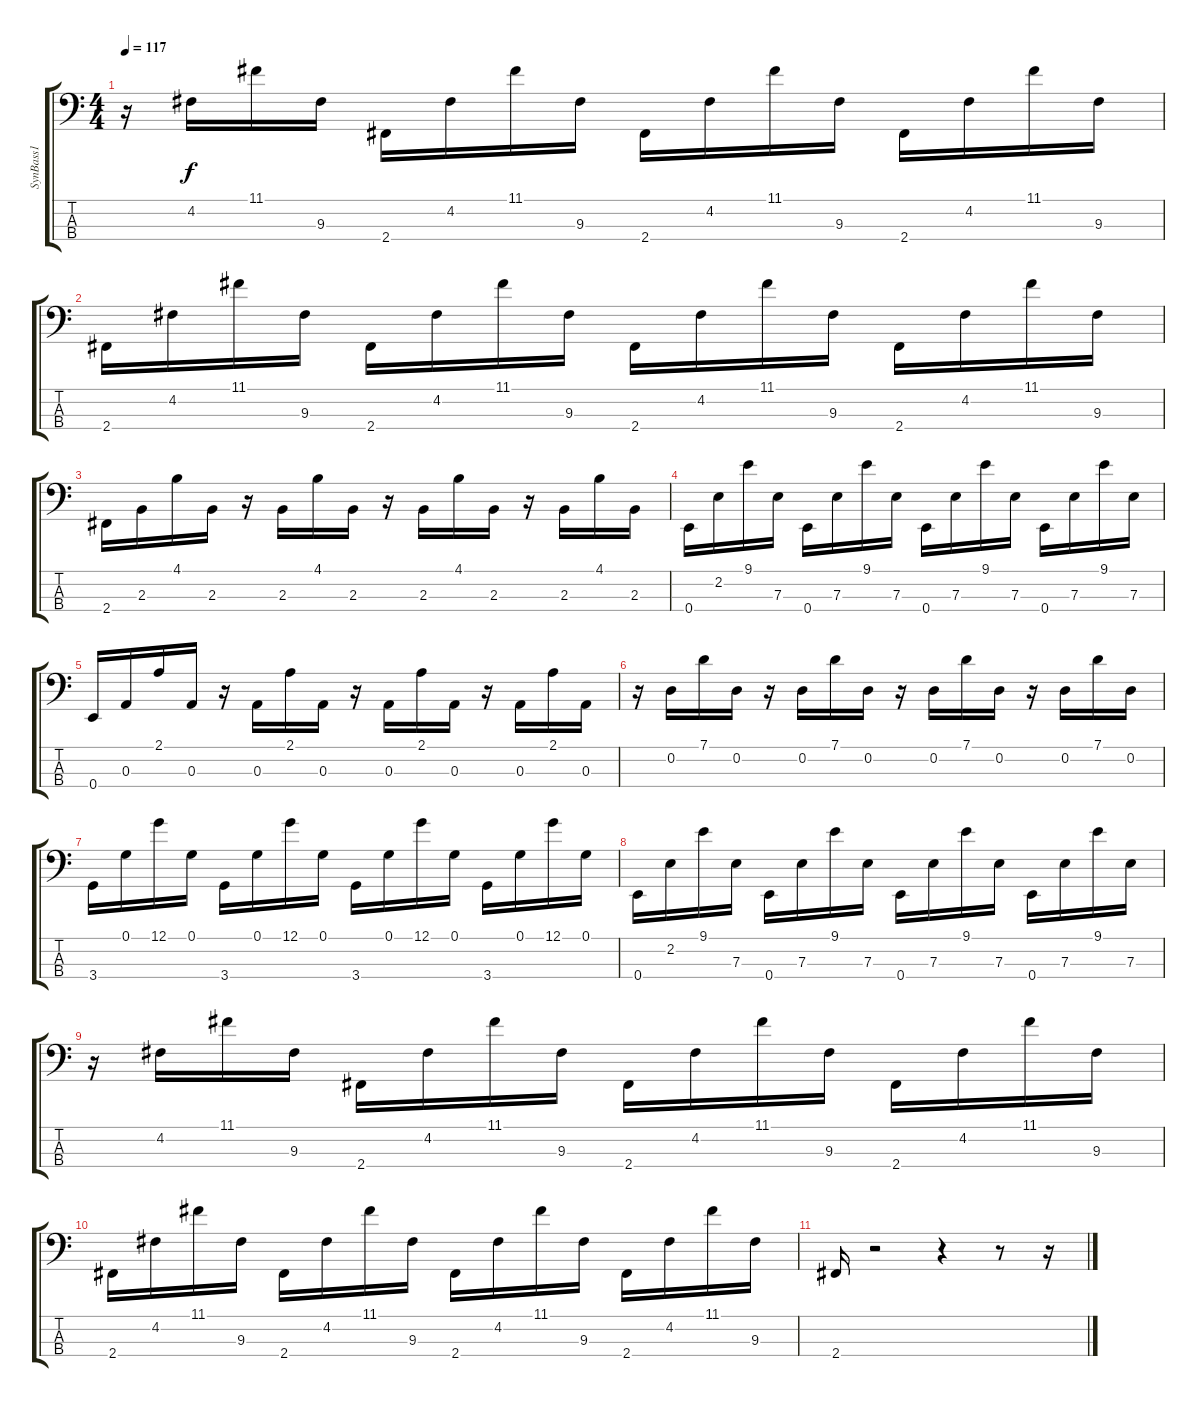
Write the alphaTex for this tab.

\track ("SynBass1" "SynBass1") {instrument synthbass1}
\staff {score tabs}
\tuning (G2 D2 A1 E1) {hide}
\ts (4 4)
\tempo 117
\clef f4
\ks c
r.16{dy f} 4.2.16 11.1.16 9.3.16 2.4.16 4.2.16 11.1.16 9.3.16 2.4.16 4.2.16 11.1.16 9.3.16 2.4.16 4.2.16 11.1.16 9.3.16 |
2.4.16 4.2.16 11.1.16 9.3.16 2.4.16 4.2.16 11.1.16 9.3.16 2.4.16 4.2.16 11.1.16 9.3.16 2.4.16 4.2.16 11.1.16 9.3.16 |
2.4.16 2.3.16 4.1.16 2.3.16 r.16 2.3.16 4.1.16 2.3.16 r.16 2.3.16 4.1.16 2.3.16 r.16 2.3.16 4.1.16 2.3.16 |
0.4.16 2.2.16 9.1.16 7.3.16 0.4.16 7.3.16 9.1.16 7.3.16 0.4.16 7.3.16 9.1.16 7.3.16 0.4.16 7.3.16 9.1.16 7.3.16 |
0.4.16 0.3.16 2.1.16 0.3.16 r.16 0.3.16 2.1.16 0.3.16 r.16 0.3.16 2.1.16 0.3.16 r.16 0.3.16 2.1.16 0.3.16 |
r.16 0.2.16 7.1.16 0.2.16 r.16 0.2.16 7.1.16 0.2.16 r.16 0.2.16 7.1.16 0.2.16 r.16 0.2.16 7.1.16 0.2.16 |
3.4.16 0.1.16 12.1.16 0.1.16 3.4.16 0.1.16 12.1.16 0.1.16 3.4.16 0.1.16 12.1.16 0.1.16 3.4.16 0.1.16 12.1.16 0.1.16 |
0.4.16 2.2.16 9.1.16 7.3.16 0.4.16 7.3.16 9.1.16 7.3.16 0.4.16 7.3.16 9.1.16 7.3.16 0.4.16 7.3.16 9.1.16 7.3.16 |
r.16 4.2.16 11.1.16 9.3.16 2.4.16 4.2.16 11.1.16 9.3.16 2.4.16 4.2.16 11.1.16 9.3.16 2.4.16 4.2.16 11.1.16 9.3.16 |
2.4.16 4.2.16 11.1.16 9.3.16 2.4.16 4.2.16 11.1.16 9.3.16 2.4.16 4.2.16 11.1.16 9.3.16 2.4.16 4.2.16 11.1.16 9.3.16 |
2.4.16 r.2 r.4 r.8 r.16
